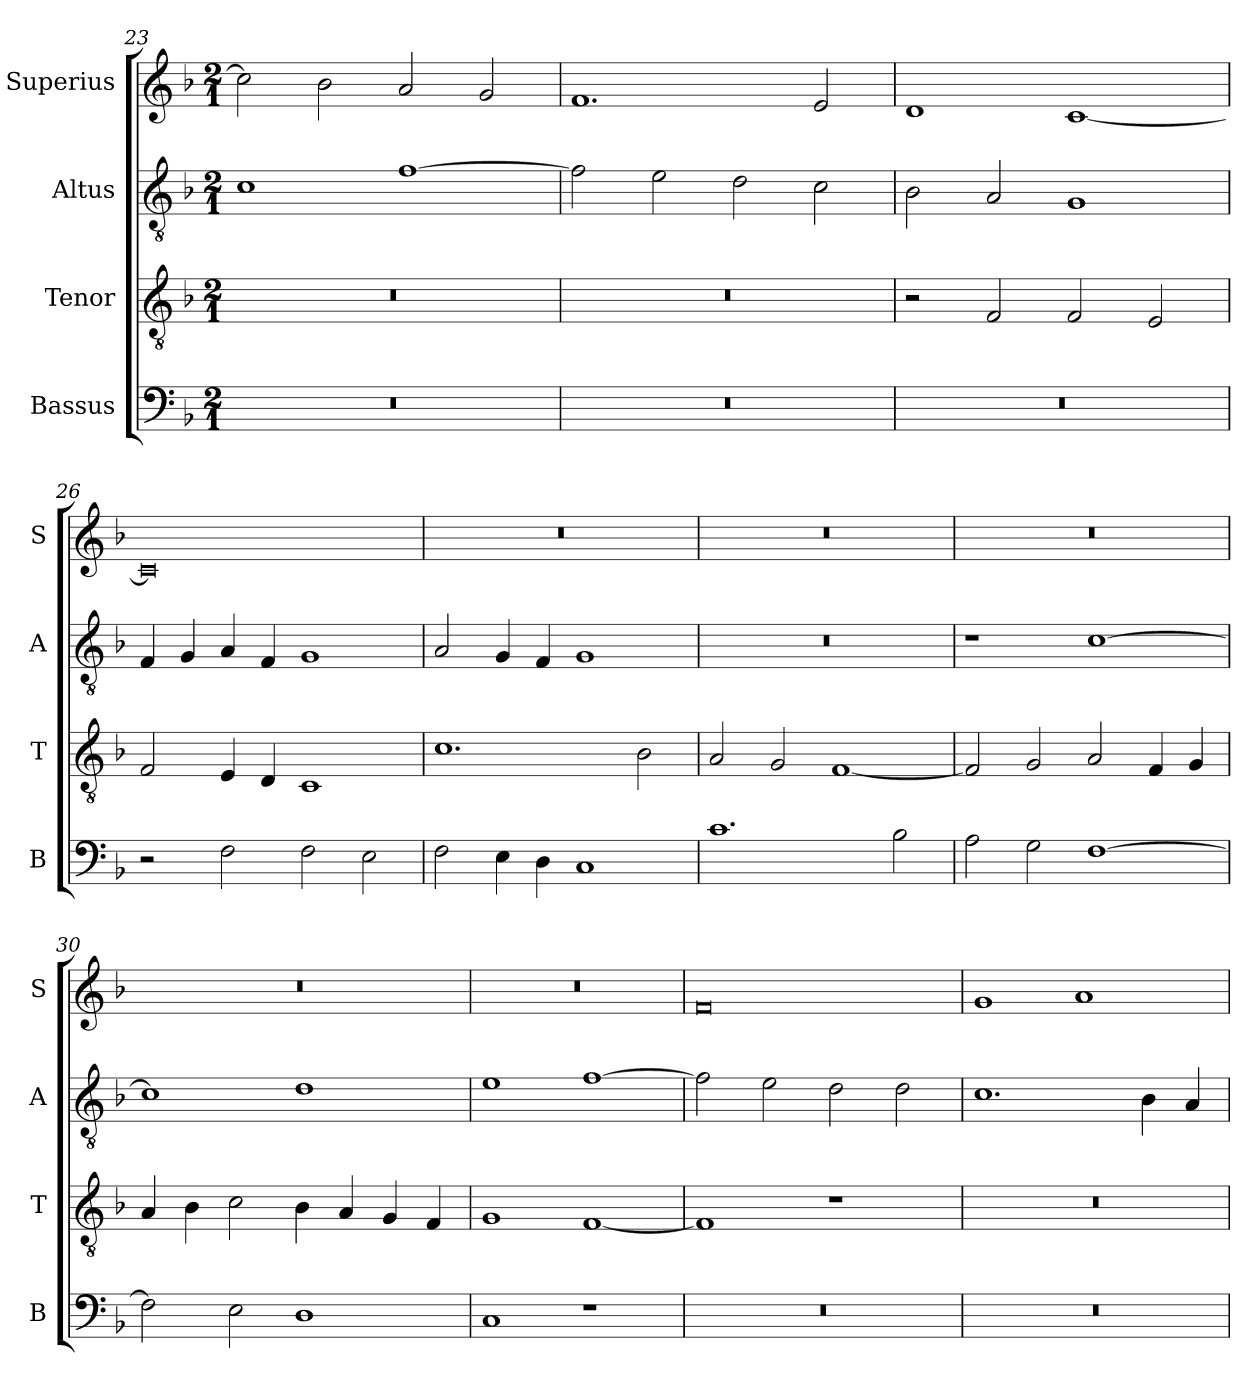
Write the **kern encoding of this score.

**kern	**kern	**kern	**kern
*part4	*part3	*part2	*part1
*staff4	*staff3	*staff2	*staff1
*I"Bassus	*I"Tenor	*I"Altus	*I"Superius
*I'B	*I'T	*I'A	*I'S
*clefF4	*clefGv2	*clefGv2	*clefG2
*k[b-]	*k[b-]	*k[b-]	*k[b-]
*F:	*F:	*F:	*F:
*M2/1	*M2/1	*M2/1	*M2/1
=23	=23	=23	=23
0r	0r	1c	2cc]
.	.	.	2b-
.	.	[1f	2a
.	.	.	2g
=24	=24	=24	=24
0r	0r	2f]	1.f
.	.	2e	.
.	.	2d	.
.	.	2c	2e
=25	=25	=25	=25
0r	2r	2B-	1d
.	2F	2A	.
.	2F	1G	[1c
.	2E	.	.
=26	=26	=26	=26
2r	2F	4F	0c]
.	.	4G	.
2F	4E	4A	.
.	4D	4F	.
2F	1C	1G	.
2E	.	.	.
=27	=27	=27	=27
2F	1.c	2A	0r
4E	.	4G	.
4D	.	4F	.
1C	.	1G	.
.	2B-	.	.
=28	=28	=28	=28
1.c	2A	0r	0r
.	2G	.	.
.	[1F	.	.
2B-	.	.	.
=29	=29	=29	=29
2A	2F]	1r	0r
2G	2G	.	.
[1F	2A	[1c	.
.	4F	.	.
.	4G	.	.
=30	=30	=30	=30
2F]	4A	1c]	0r
.	4B-	.	.
2E	2c	.	.
1D	4B-	1d	.
.	4A	.	.
.	4G	.	.
.	4F	.	.
=31	=31	=31	=31
1C	1G	1e	0r
1r	[1F	[1f	.
=32	=32	=32	=32
0r	1F]	2f]	0f
.	.	2e	.
.	1r	2d	.
.	.	2d	.
=33	=33	=33	=33
0r	0r	1.c	1g
.	.	.	1a
.	.	4B-	.
.	.	4A	.
=	=	=	=
*-	*-	*-	*-
